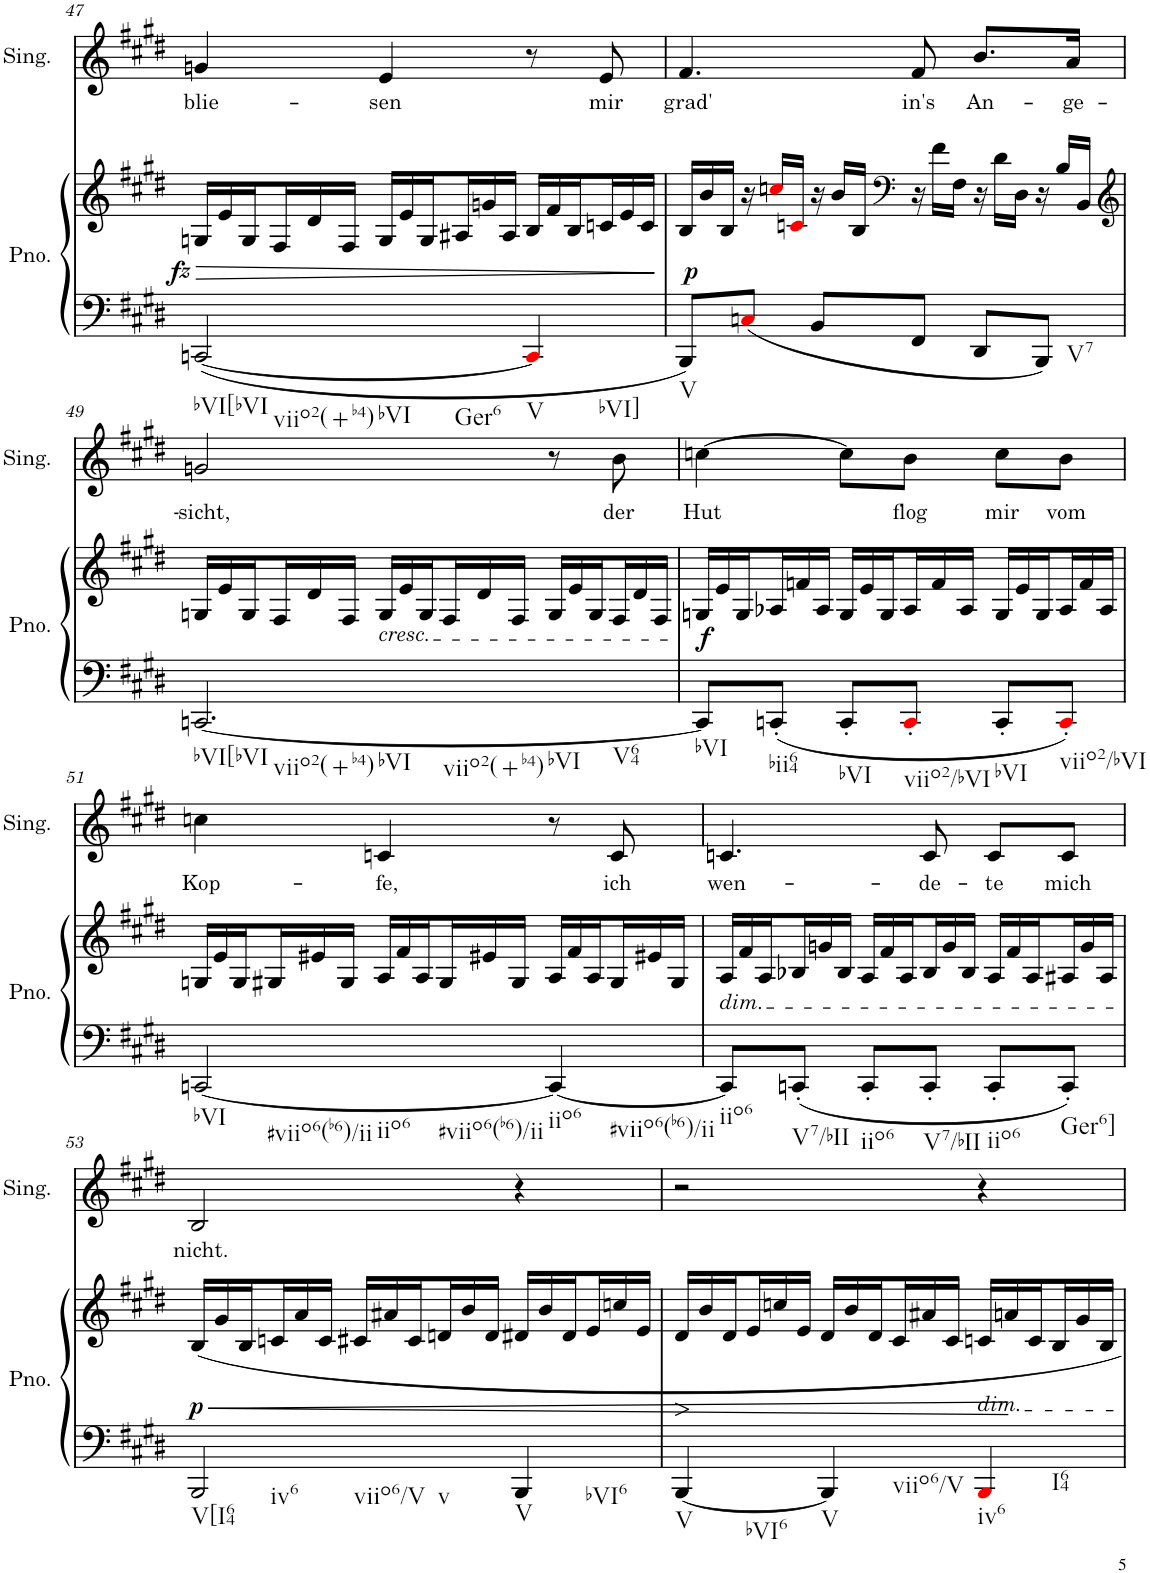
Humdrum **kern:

**kern	**kern	**dynam	**kern	**text
*part2	*part2	*part2	*part1	*part1
*staff3	*staff2	*staff2/3	*staff1	*staff1
*I"Pianoforte	*	*	*I"Singstimme	*
*I'Pno.	*	*	*I'Sing.	*
!!LO:PB:g=z
*clefF4	*clefG2	*	*clefG2	*
*k[f#c#g#d#]	*k[f#c#g#d#]	*	*k[f#c#g#d#]	*
*M3/4	*M3/4	*	*M3/4	*
*	*Xtuplet	*	*	*
=47	=47	=47	=47	=47
!LO:TX:b:t=bVI[bVI	!	!	!	!
!LO:TX:b:t=viio2(+b4)	!	!	!	!
!LO:TX:b:t=bVI	!	!	!	!
!LO:TX:b:t=Ger6	!	!	!	!
!	!	!LO:DY:a=2	!	!LO:LY:b
[2CCn/	24Gn/LL	fz	4gn/	blie-
.	24e/	.	.	.
.	24G/	.	.	.
.	24F#/	.	.	.
.	24d#/	.	.	.
.	24F#/JJ	.	.	.
!	!	!	!	!LO:LY:b
.	24G/LL	.	4e/	-sen
.	24e/	.	.	.
.	24G/	.	.	.
.	24A#X/	.	.	.
.	24gn/	.	.	.
.	24A#/JJ	.	.	.
!LO:TX:b:t=V	!	!	!	!
!LO:TX:b:t=bVI]	!	!	!	!
4CCi/]	24B/LL	.	8r	.
.	24f#/	.	.	.
.	24B/	.	.	.
!	!	!	!	!LO:LY:b
.	24cn/	.	8e/	mir
.	24e/	.	.	.
.	24c/JJ	.	.	.
=48	=48	=48	=48	=48
!LO:TX:b:t=V	!	!	!	!
!	!	!LO:DY:a=2	!	!LO:LY:b
8BBB/L	24B/LL	p	4.f#/	grad'
.	24b/	.	.	.
.	24B/JJ	.	.	.
8Cni/J	24r	.	.	.
.	24ccni/LL	.	.	.
.	24cni/JJ	.	.	.
8BB/L	24r	.	.	.
.	24b/LL	.	.	.
.	24B/JJ	.	.	.
*	*clefF4	*	*	*
!	!	!	!	!LO:LY:b
8FF#/J	24r	.	8f#/	in's
.	24f#\LL	.	.	.
.	24F#\JJ	.	.	.
!	!	!	!	!LO:LY:b
8DD#/L	24r	.	8.b/L	An-
.	24d#\LL	.	.	.
.	24D#\JJ	.	.	.
!LO:TX:b:t=V7	!	!	!	!
8BBB/J	24r	.	.	.
.	24B/LL	.	.	.
!	!	!	!	!LO:LY:b
.	.	.	16a/Jk	-ge-
.	24BB/JJ	.	.	.
!!LO:LB:g=z
=49	=49	=49	=49	=49
*	*clefG2	*	*	*
!LO:TX:b:t=bVI[bVI	!	!	!	!
!LO:TX:b:t=viio2(+b4)	!	!	!	!
!LO:TX:b:t=bVI	!	!	!	!
!LO:TX:b:t=viio2(+b4)	!	!	!	!
!LO:TX:b:t=bVI	!	!	!	!
!LO:TX:b:t=V64	!	!	!	!
!	!	!	!	!LO:LY:b
[2.CCn/	24Gn/LL	.	2gn/	-sicht,
.	24e/	.	.	.
.	24G/	.	.	.
.	24F#/	.	.	.
.	24d#/	.	.	.
.	24F#/JJ	.	.	.
!	!LO:TX:b:i:t=cresc.	!	!	!
.	24G/LL	.	.	.
.	24e/	.	.	.
.	24G/	.	.	.
.	24F#/	.	.	.
.	24d#/	.	.	.
.	24F#/JJ	.	.	.
.	24G/LL	.	8r	.
.	24e/	.	.	.
.	24G/	.	.	.
!	!	!	!	!LO:LY:b
.	24F#/	.	8b\	der
.	24d#/	.	.	.
.	24F#/JJ	.	.	.
=50	=50	=50	=50	=50
!LO:TX:b:t=bVI	!	!	!	!
!	!	!LO:DY:a=2	!	!LO:LY:b
8CC/L]	24Gn/LL	f	[4ccn\	Hut
.	24e/	.	.	.
.	24G/	.	.	.
!LO:TX:b:t=bii64	!	!	!	!
8CCn'/J	24A-X/	.	.	.
.	24fn/	.	.	.
.	24A-/JJ	.	.	.
!LO:TX:b:t=bVI	!	!	!	!
8CC'/L	24G/LL	.	8cc\L]	.
.	24e/	.	.	.
.	24G/	.	.	.
!LO:TX:b:t=viio2/bVI	!	!	!	!
!	!	!	!	!LO:LY:b
8CC'i/J	24A-/	.	8b\J	flog
.	24f/	.	.	.
.	24A-/JJ	.	.	.
!LO:TX:b:t=bVI	!	!	!	!
!	!	!	!	!LO:LY:b
8CC'/L	24G/LL	.	8cc\L	mir
.	24e/	.	.	.
.	24G/	.	.	.
!LO:TX:b:t=viio2/bVI	!	!	!	!
!	!	!	!	!LO:LY:b
8CC'i/J	24A-/	.	8b\J	vom
.	24f/	.	.	.
.	24A-/JJ	.	.	.
!!LO:LB:g=z
=51	=51	=51	=51	=51
!LO:TX:b:t=bVI	!	!	!	!
!LO:TX:b:t=#viio6(b6)/ii	!	!	!	!
!LO:TX:b:t=iio6	!	!	!	!
!LO:TX:b:t=#viio6(b6)/ii	!	!	!	!
!	!	!	!	!LO:LY:b
[2CCn/	24Gn/LL	.	4ccn\	Kop-
.	24e/	.	.	.
.	24G/	.	.	.
.	24G#X/	.	.	.
.	24e#X/	.	.	.
.	24G#/JJ	.	.	.
!	!	!	!	!LO:LY:b
.	24A/LL	.	4cn/	-fe,
.	24f#/	.	.	.
.	24A/	.	.	.
.	24G#/	.	.	.
.	24e#X/	.	.	.
.	24G#/JJ	.	.	.
!LO:TX:b:t=iio6	!	!	!	!
!LO:TX:b:t=#viio6(b6)/ii	!	!	!	!
4CC/_	24A/LL	.	8r	.
.	24f#/	.	.	.
.	24A/	.	.	.
!	!	!	!	!LO:LY:b
.	24G#/	.	8c/	ich
.	24e#X/	.	.	.
.	24G#/JJ	.	.	.
=52	=52	=52	=52	=52
!	!LO:TX:b:i:t=dim.	!	!	!
!LO:TX:b:t=iio6	!	!	!	!
!	!	!	!	!LO:LY:b
8CC/L]	24A/LL	.	4.cn/	wen-
.	24f#/	.	.	.
.	24A/	.	.	.
!LO:TX:b:t=V7/bII	!	!	!	!
8CCn'/J	24B-X/	.	.	.
.	24gn/	.	.	.
.	24B-/JJ	.	.	.
!LO:TX:b:t=iio6	!	!	!	!
8CC'/L	24A/LL	.	.	.
.	24f#/	.	.	.
.	24A/	.	.	.
!LO:TX:b:t=V7/bII	!	!	!	!
!	!	!	!	!LO:LY:b
8CC'/J	24B-/	.	8c/	-de-
.	24g/	.	.	.
.	24B-/JJ	.	.	.
!LO:TX:b:t=iio6	!	!	!	!
!	!	!	!	!LO:LY:b
8CC'/L	24A/LL	.	8c/L	-te
.	24f#/	.	.	.
.	24A/	.	.	.
!LO:TX:b:t=Ger6]	!	!	!	!
!	!	!	!	!LO:LY:b
8CC'/J	24A#X/	.	8c/J	mich
.	24g/	.	.	.
.	24A#/JJ	.	.	.
!!LO:LB:g=z
=53	=53	=53	=53	=53
!LO:TX:b:t=V[I64	!	!	!	!
!LO:TX:b:t=iv6	!	!	!	!
!LO:TX:b:t=viio6/V	!	!	!	!
!LO:TX:b:t=v	!	!	!	!
!	!	!LO:HP:b	!	!LO:LY:b
!	!	!LO:DY:n=1:b	!	!
2BBB/	24B/LL	< p	2B/	nicht.
.	24g#/	[	.	.
.	24B/	.	.	.
.	24cn/	.	.	.
.	24a/	.	.	.
.	24c/JJ	.	.	.
.	24c#X/LL	.	.	.
.	24a#X/	.	.	.
.	24c#/	.	.	.
.	24dn/	.	.	.
.	24b/	.	.	.
.	24d/JJ	.	.	.
!LO:TX:b:t=V	!	!	!	!
!LO:TX:b:t=bVI6	!	!	!	!
4BBB/	24d#X/LL	.	4r	.
.	24b/	.	.	.
.	24d#/	.	.	.
.	24e/	.	.	.
.	24ccn/	.	.	.
.	24e/JJ	.	.	.
=54	=54	=54	=54	=54
!LO:TX:b:t=V	!	!	!	!
!LO:TX:b:t=bVI6	!	!	!	!
!	!	!LO:HP:b	!	!
[4BBB/	24d#/LL	>	2r	.
.	24b/	]	.	.
.	24d#/	.	.	.
.	24e/	.	.	.
.	24ccn/	.	.	.
.	24e/JJ	.	.	.
!LO:TX:b:t=V	!	!	!	!
!LO:TX:b:t=viio6/V	!	!	!	!
4BBB/]	24d#/LL	.	.	.
.	24b/	.	.	.
.	24d#/	.	.	.
.	24c#/	.	.	.
.	24a#X/	.	.	.
.	24c#/JJ	.	.	.
!	!LO:TX:b:i:t=dim.	!	!	!
!LO:TX:b:t=iv6	!	!	!	!
!LO:TX:b:t=I64	!	!	!	!
4BBBi/	24cn/LL	.	4r	.
.	24an/	.	.	.
.	24c/	.	.	.
.	24B/	.	.	.
.	24g#/	.	.	.
.	24B/JJ	.	.	.
=	=	=	=	=
*-	*-	*-	*-	*-
